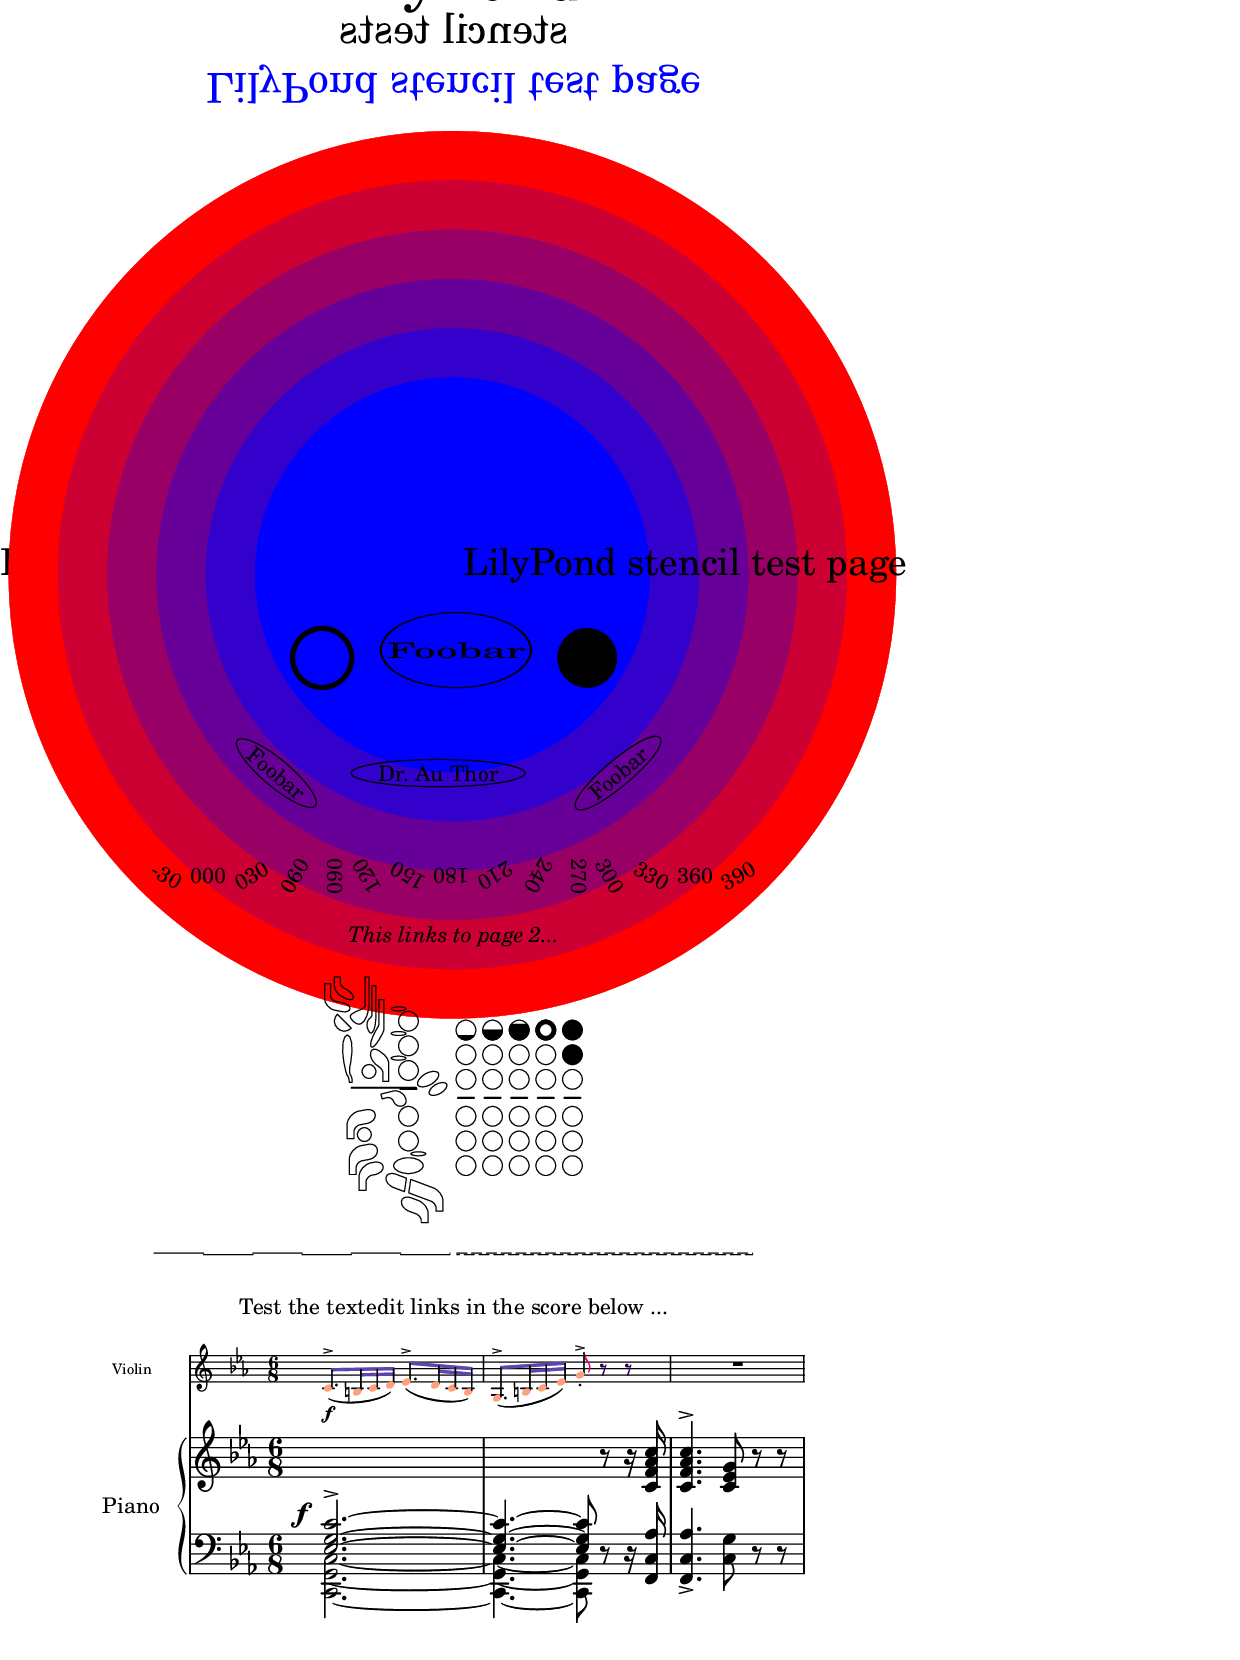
%% Generated by lilypond-book
%% Options: [exampleindent=10.16\mm,indent=0\mm,line-width=160\mm]
\include "lilypond-book-preamble.ly"


% ****************************************************************
% Start cut-&-pastable-section
% ****************************************************************

#(ly:set-option 'eps-box-padding 3.000000)



\paper {
  indent = 0\mm
  line-width = 160\mm
  % offset the left padding, also add 1mm as lilypond creates cropped
  % images with a little space on the right
  line-width = #(- line-width (* mm  3.000000) (* mm 1))
}

\layout {
  
}




% ****************************************************************
% ly snippet:
% ****************************************************************
\sourcefilename "/lilypond-2.24.3/input/regression/stencil-expressions.ly"
\sourcefileline 0
\header {
  title = "Lilypond Stencil Tests"
  author = "The Author"
  subject = "The Subject"
  texidoc = "Tests all lilypond stencil commands that are relevant to PDF output"
  keywords = "Lilypond, Cairo, experimental, patch, stencil command tests"
}

\version "2.23.4"

\paper {
  #(set-paper-size "a4")
  top-margin = 10\mm
  bottom-margin = 10\mm
  left-margin = 10\mm
  line-width = 190\mm
}

global = { \time 6/8  \key c \minor }
#(set-global-staff-size 19)

\bookpart{
  \markup {
    \center-column {
      \abs-fontsize #30 \line { LilyPond }
      \abs-fontsize #20 \line {
        \scale #'(-1 . 1)
        "stencil tests"
      }
      \abs-fontsize #20 \line {
        \with-color #(x11-color 'blue)
          \scale #'(1 . -1)
            "LilyPond stencil test page"
      }
      \vspace #15
      \abs-fontsize #18 \line {
        "Lilypond stencil test page"
        \concat {
          \with-dimensions #'(0 . 0) #'(0 . 0)
            \with-color #(rgb-color 1.0 0.0 0.0 0.15)
              \draw-circle #45 #0 ##t
          \with-dimensions #'(0 . 0) #'(0 . 0)
            \with-color #(rgb-color 0.8 0.0 0.2 0.15)
              \draw-circle #40 #0 ##t
          \with-dimensions #'(0 . 0) #'(0 . 0)
            \with-color #(rgb-color 0.6 0.0 0.4 0.15)
              \draw-circle #35 #0 ##t
          \with-dimensions #'(0 . 0) #'(0 . 0)
            \with-color #(rgb-color 0.4 0.0 0.6 0.15)
              \draw-circle #30 #0 ##t
          \with-dimensions #'(0 . 0) #'(0 . 0)
            \with-color #(rgb-color 0.2 0.0 0.8 0.15)
              \draw-circle #25 #0 ##t
          \with-dimensions #'(0 . 0) #'(0 . 0)
            \with-color #(rgb-color 0.0 0.0 1.0 0.15)
              \draw-circle #20 #0 ##t
        }
        "LilyPond stencil test page"
      }
      \vspace #1
      \line {
        \draw-circle #3 #0.5 ##f
        \hspace #2
        \scale #'(2 . 1) \circle { Foobar }
        \hspace #2
        \draw-circle #3 #0 ##t
      }
      \vspace #1
      \line {
        \postscript " save restore "
        \rotate #-40 \ellipse { Foobar }
        \hspace #2
        \ellipse { "Dr. Au Thor" }
        \hspace #2
        \rotate #20 \rotate #20 \oval { Foobar }
      }
      \vspace #1
      \line {
        \rotate #-30 "-30"
        \rotate #0 "000"
        \rotate #30 "030"
        \rotate #60 "060"
        \rotate #90 "090"
        \rotate #120 "120"
        \rotate #150 "150"
        \rotate #180 "180"
        \rotate #210 "210"
        \rotate #240 "240"
        \rotate #270 "270"
        \rotate #300 "300"
        \rotate #330 "330"
        \rotate #360 "360"
        \rotate #390 "390"
      }
      \vspace #1
      \line {
        \page-link #2 \italic "This links to page 2..."
      }
      \vspace #1
      \line {
        \woodwind-diagram #'bassoon #'()
        \woodwind-diagram #'flute #'((cc . (one1q))
                                     (lh . ())
                                     (rh . ()))
        \woodwind-diagram #'flute #'((cc . (one1h))
                                     (lh . ())
                                     (rh . ()))
        \woodwind-diagram #'flute #'((cc . (one3q))
                                     (lh . ())
                                     (rh . ()))
        \woodwind-diagram #'flute #'((cc . (oneR))
                                     (lh . ())
                                     (rh . ()))
        \woodwind-diagram #'flute #'((cc . (oneF two))
                                     (lh . ())
                                     (rh . ()))
      }
      \vspace #1
      \line {
        \override #'((on . 5.0)
                     (off . 5.0)
                     (phase . 0.0)
                     (full-length . #f))
          \draw-dashed-line #'(30 . 0)
        \override #'((on . 1.0)
                     (off . 0.5)
                     (phase . 0.0)
                     (full-length . #f))
          \draw-dashed-line #'(30 . 0)
      }
      \vspace #-0.95
      \line {
        \override #'((on . 5.0)
                     (off . 5.0)
                     (phase . 5.0)
                     (full-length . #f))
          \draw-dashed-line #'(30 . 0)
        \override #'((on . 1.0)
                     (off . 0.5)
                     (phase . .75)
                     (full-length . #f))
          \draw-dashed-line #'(30 . 0)
      }
      \vspace #1
      \line {
        "Test the textedit links in the score below ..."
      }
      \vspace #1
      \score {
        <<
          \new Staff \with {
            \magnifyStaff #2/3
            instrumentName = "Violin"
          }
          \relative {
            \override NoteHead.color = "lightsalmon"
            \override Flag.color = "#E30074"
            \override Beam.color = "#5e45ad"
            \override Rest.color = "#3058"
            \global
            c'8.(\f^> b16 c d) ees8.(^> d16 c b)
            g8.(^> b16 c ees) g8-.^> r r
            R2.
          }
          \new PianoStaff \with {
            instrumentName = "Piano"
          }
          <<
            \new Staff \relative {
              \global
              s2.
              s4. s8 r8 r16 <c' f aes c>
              <c f aes c>4.^> <c ees g>8 r r
            }
            \new Staff \relative {
              \global
              \clef "bass"
              <<
                {
                  \once \override DynamicText.X-offset = #-3
                  <ees g c>2.~->^\f
                  <ees g c>4.~ <ees g c>8
                }
                \\
                {
                  <c g c,>2.~
                  <c g c,>4.~ <c g c,>8
                }
              >>
              r8 r16 <f, c' aes'>16
              <f c' aes'>4.-> <c' g'>8 r r
            }
          >>
        >>
      }
    }
  }
}
\bookpart {
  \markup {
    \center-column {
      \fill-line { \page-link #1 \italic "This links to page 1..." }
      \fill-line { \page-link #3 \italic "This links to page 3..." }
    }
  }
}

\bookpart  {
  \markup {
    \center-column {
      \fill-line { \page-link #2  \italic "This links to page 2..." }
    }
  }
}



% ****************************************************************
% end ly snippet
% ****************************************************************
